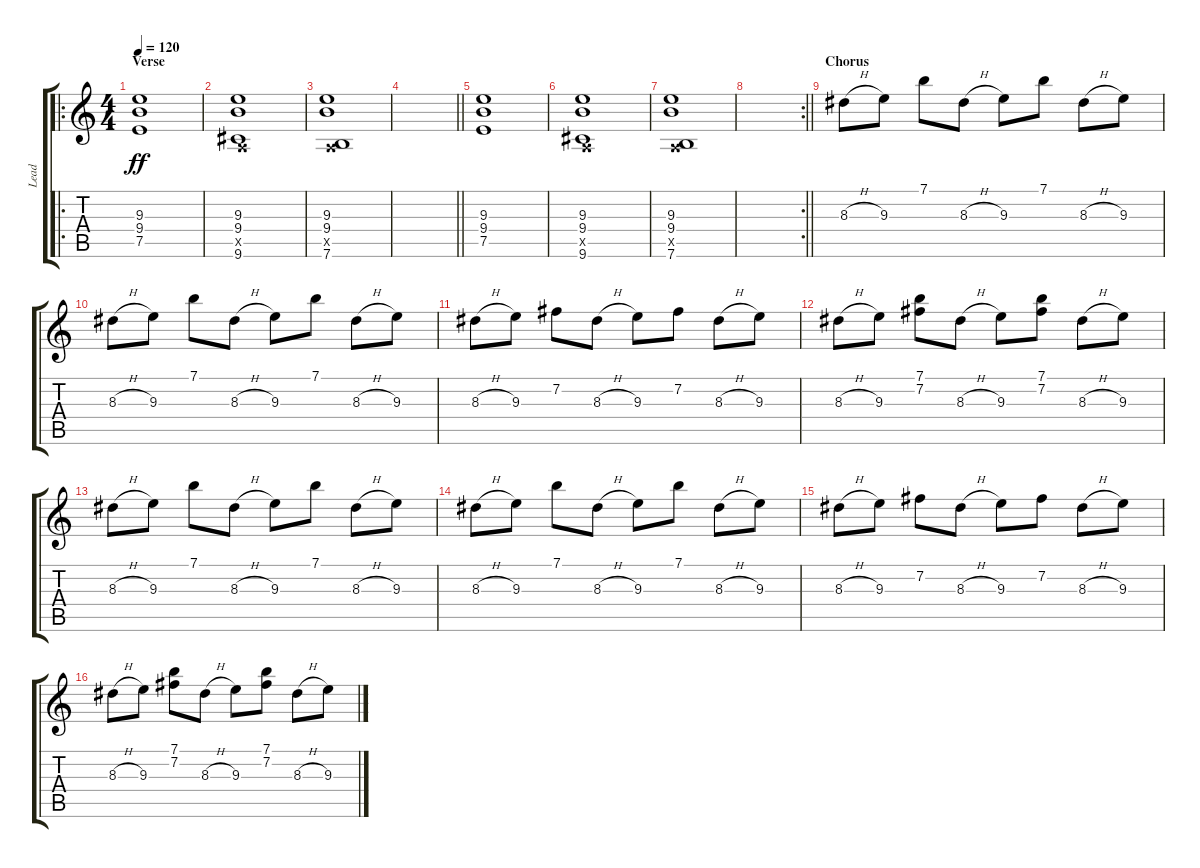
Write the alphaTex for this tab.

\track ("Lead" "Lead") {instrument electricguitarclean}
\staff {score tabs}
\tuning (E4 B3 G3 D3 A2 E2) {hide}
\ro
\ts (4 4)
\section ("" "Verse")
\tempo 120
\clef g2
\ks c
(9.3 9.4 7.5).1{dy ff} |
(9.3 9.4 0.5{x} 9.6).1 |
(9.3 9.4 0.5{x} 7.6).1 |
\barLineRight lightlight
|
(9.3 9.4 7.5).1 |
(9.3 9.4 0.5{x} 9.6).1 |
(9.3 9.4 0.5{x} 7.6).1 |
\rc 2
\barLineRight lightlight
|
\section ("" "Chorus")
8.3{h}.8 9.3.8 7.1.8 8.3{h}.8 9.3.8 7.1.8 8.3{h}.8 9.3.8 |
8.3{h}.8 9.3.8 7.1.8 8.3{h}.8 9.3.8 7.1.8 8.3{h}.8 9.3.8 |
8.3{h}.8 9.3.8 7.2.8 8.3{h}.8 9.3.8 7.2.8 8.3{h}.8 9.3.8 |
8.3{h}.8 9.3.8 (7.1 7.2).8 8.3{h}.8 9.3.8 (7.1 7.2).8 8.3{h}.8 9.3.8 |
8.3{h}.8 9.3.8 7.1.8 8.3{h}.8 9.3.8 7.1.8 8.3{h}.8 9.3.8 |
8.3{h}.8 9.3.8 7.1.8 8.3{h}.8 9.3.8 7.1.8 8.3{h}.8 9.3.8 |
8.3{h}.8 9.3.8 7.2.8 8.3{h}.8 9.3.8 7.2.8 8.3{h}.8 9.3.8 |
8.3{h}.8 9.3.8 (7.1 7.2).8 8.3{h}.8 9.3.8 (7.1 7.2).8 8.3{h}.8 9.3.8
